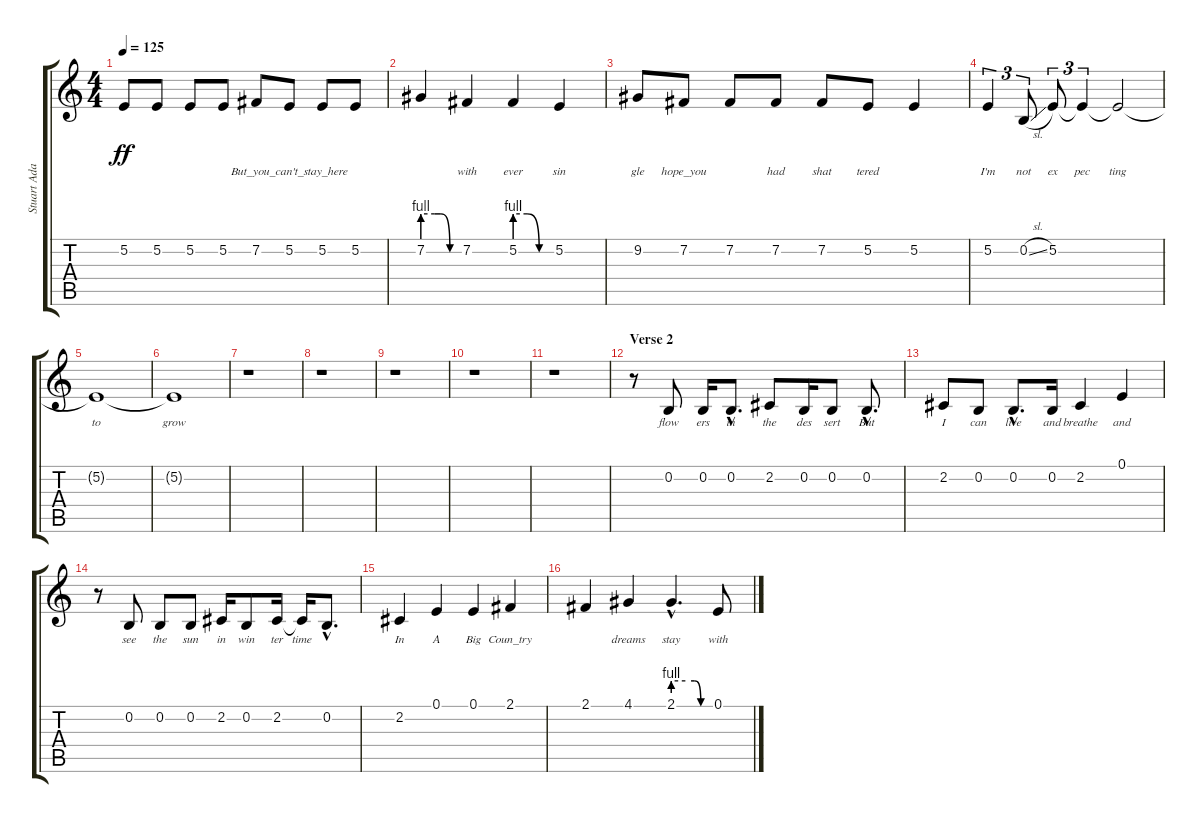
\track ("Stuart Adamson" "Stuart Ada") {instrument lead8bassandlead}
\staff {score tabs}
\tuning (E4 B3 G3 D3 A2 E2) {hide}
\ts (4 4)
\tempo 125
\clef g2
\ks c
5.2.8{lyrics (0 "") lyrics (1 "") lyrics (2 "") lyrics (3 "") lyrics (4 "") dy ff} 5.2.8{lyrics (0 "") lyrics (1 "") lyrics (2 "") lyrics (3 "") lyrics (4 "")} 5.2.8{lyrics (0 "") lyrics (1 "") lyrics (2 "") lyrics (3 "") lyrics (4 "")} 5.2.8{lyrics (0 "") lyrics (1 "") lyrics (2 "") lyrics (3 "") lyrics (4 "")} 7.2.8{lyrics (0 "") lyrics (1 "") lyrics (2 "") lyrics (3 "") lyrics (4 "")} 5.2.8{lyrics (0 "But_you_can't_stay_here") lyrics (1 "") lyrics (2 "") lyrics (3 "") lyrics (4 "")} 5.2.8{lyrics (0 "") lyrics (1 "") lyrics (2 "") lyrics (3 "") lyrics (4 "")} 5.2.8{lyrics (0 "") lyrics (1 "") lyrics (2 "") lyrics (3 "") lyrics (4 "")} |
7.2{be (custom 0 4 20 4 30 4 45 0 60 0)}.4{lyrics (0 "") lyrics (1 "") lyrics (2 "") lyrics (3 "") lyrics (4 "")} 7.2.4{lyrics (0 "with") lyrics (1 "") lyrics (2 "") lyrics (3 "") lyrics (4 "")} 5.2{be (custom 0 4 20 4 40 0 60 0)}.4{lyrics (0 "ever") lyrics (1 "") lyrics (2 "") lyrics (3 "") lyrics (4 "")} 5.2.4{lyrics (0 "sin") lyrics (1 "") lyrics (2 "") lyrics (3 "") lyrics (4 "")} |
9.2.8{lyrics (0 "gle") lyrics (1 "") lyrics (2 "") lyrics (3 "") lyrics (4 "")} 7.2.8{lyrics (0 "hope_you") lyrics (1 "") lyrics (2 "") lyrics (3 "") lyrics (4 "")} 7.2.8{lyrics (0 "") lyrics (1 "") lyrics (2 "") lyrics (3 "") lyrics (4 "")} 7.2.8{lyrics (0 "had") lyrics (1 "") lyrics (2 "") lyrics (3 "") lyrics (4 "")} 7.2.8{lyrics (0 "shat") lyrics (1 "") lyrics (2 "") lyrics (3 "") lyrics (4 "")} 5.2.8{lyrics (0 "tered") lyrics (1 "") lyrics (2 "") lyrics (3 "") lyrics (4 "")} 5.2.4{lyrics (0 "") lyrics (1 "") lyrics (2 "") lyrics (3 "") lyrics (4 "")} |
5.2.4{tu (3 2) lyrics (0 "I'm") lyrics (1 "") lyrics (2 "") lyrics (3 "") lyrics (4 "")} 0.2{sl}.8{tu (3 2) lyrics (0 "not") lyrics (1 "") lyrics (2 "") lyrics (3 "") lyrics (4 "")} 5.2.8{tu (3 2) lyrics (0 "ex") lyrics (1 "") lyrics (2 "") lyrics (3 "") lyrics (4 "")} 5.2{t}.4{tu (3 2) lyrics (0 "pec") lyrics (1 "") lyrics (2 "") lyrics (3 "") lyrics (4 "")} 5.2{t}.2{lyrics (0 "ting") lyrics (1 "") lyrics (2 "") lyrics (3 "") lyrics (4 "") volume 0} |
5.2{t}.1{lyrics (0 "to") lyrics (1 "") lyrics (2 "") lyrics (3 "") lyrics (4 "")} |
5.2{t}.1{lyrics (0 "grow") lyrics (1 "") lyrics (2 "") lyrics (3 "") lyrics (4 "")} |
r.1{volume 14} |
r.1 |
r.1 |
r.1 |
r.1 |
\section ("" "Verse 2")
r.8 0.2.8{lyrics (0 "flow") lyrics (1 "") lyrics (2 "") lyrics (3 "") lyrics (4 "")} 0.2.16{lyrics (0 "ers") lyrics (1 "") lyrics (2 "") lyrics (3 "") lyrics (4 "")} 0.2{hac}.8{d lyrics (0 "in") lyrics (1 "") lyrics (2 "") lyrics (3 "") lyrics (4 "")} 2.2.8{lyrics (0 "the") lyrics (1 "") lyrics (2 "") lyrics (3 "") lyrics (4 "")} 0.2.16{lyrics (0 "des") lyrics (1 "") lyrics (2 "") lyrics (3 "") lyrics (4 "")} 0.2.8{lyrics (0 "sert") lyrics (1 "") lyrics (2 "") lyrics (3 "") lyrics (4 "")} 0.2{hac}.8{d lyrics (0 "But") lyrics (1 "") lyrics (2 "") lyrics (3 "") lyrics (4 "")} |
2.2.8{lyrics (0 "I") lyrics (1 "") lyrics (2 "") lyrics (3 "") lyrics (4 "")} 0.2.8{lyrics (0 "can") lyrics (1 "") lyrics (2 "") lyrics (3 "") lyrics (4 "")} 0.2{hac}.8{d lyrics (0 "live") lyrics (1 "") lyrics (2 "") lyrics (3 "") lyrics (4 "")} 0.2.16{lyrics (0 "and") lyrics (1 "") lyrics (2 "") lyrics (3 "") lyrics (4 "")} 2.2.4{lyrics (0 "breathe") lyrics (1 "") lyrics (2 "") lyrics (3 "") lyrics (4 "")} 0.1.4{lyrics (0 "and") lyrics (1 "") lyrics (2 "") lyrics (3 "") lyrics (4 "")} |
r.8 0.2.8{lyrics (0 "see") lyrics (1 "") lyrics (2 "") lyrics (3 "") lyrics (4 "")} 0.2.8{lyrics (0 "the") lyrics (1 "") lyrics (2 "") lyrics (3 "") lyrics (4 "")} 0.2.8{lyrics (0 "sun") lyrics (1 "") lyrics (2 "") lyrics (3 "") lyrics (4 "")} 2.2.16{lyrics (0 "in") lyrics (1 "") lyrics (2 "") lyrics (3 "") lyrics (4 "")} 0.2.8{lyrics (0 "win") lyrics (1 "") lyrics (2 "") lyrics (3 "") lyrics (4 "")} 2.2.16{lyrics (0 "ter") lyrics (1 "") lyrics (2 "") lyrics (3 "") lyrics (4 "")} 2.2{t}.16{lyrics (0 "time") lyrics (1 "") lyrics (2 "") lyrics (3 "") lyrics (4 "")} 0.2{hac}.8{d lyrics (0 "") lyrics (1 "") lyrics (2 "") lyrics (3 "") lyrics (4 "")} |
2.2.4{lyrics (0 "In") lyrics (1 "") lyrics (2 "") lyrics (3 "") lyrics (4 "")} 0.1.4{lyrics (0 "A") lyrics (1 "") lyrics (2 "") lyrics (3 "") lyrics (4 "")} 0.1.4{lyrics (0 "Big") lyrics (1 "") lyrics (2 "") lyrics (3 "") lyrics (4 "")} 2.1.4{lyrics (0 "Coun_try") lyrics (1 "") lyrics (2 "") lyrics (3 "") lyrics (4 "")} |
2.1.4{lyrics (0 "") lyrics (1 "") lyrics (2 "") lyrics (3 "") lyrics (4 "")} 4.1.4{lyrics (0 "dreams") lyrics (1 "") lyrics (2 "") lyrics (3 "") lyrics (4 "")} 2.1{be (custom 0 4 20 4 35 4 45 0 60 0) hac}.4{d lyrics (0 "stay") lyrics (1 "") lyrics (2 "") lyrics (3 "") lyrics (4 "")} 0.1.8{lyrics (0 "with") lyrics (1 "") lyrics (2 "") lyrics (3 "") lyrics (4 "")}
